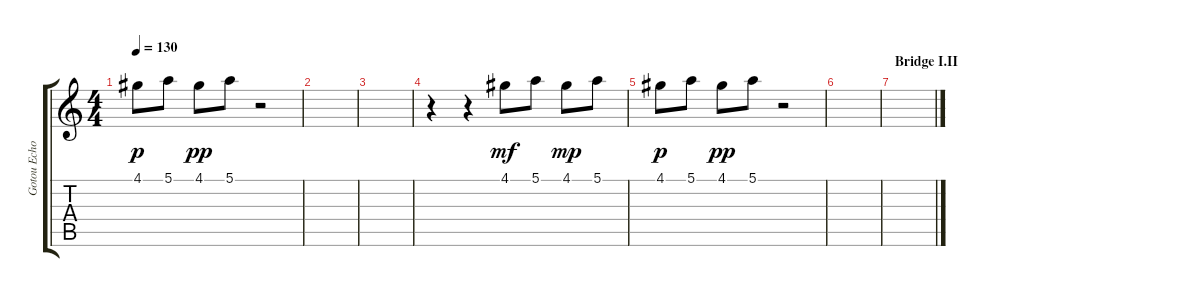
\track ("Gotou Echo" "Gotou Echo") {instrument overdrivenguitar}
\staff {score tabs}
\tuning (E4 B3 G3 D3 A2 E2) {hide}
\ts (4 4)
\tempo 130
\clef g2
\ks c
4.1.8{dy p} 5.1.8 4.1.8{dy pp} 5.1.8 r.2 |
|
|
r.4 r.4 4.1.8{dy mf} 5.1.8 4.1.8{dy mp} 5.1.8 |
4.1.8{dy p} 5.1.8 4.1.8{dy pp} 5.1.8 r.2 |
|
\section ("" "Bridge I.II")
